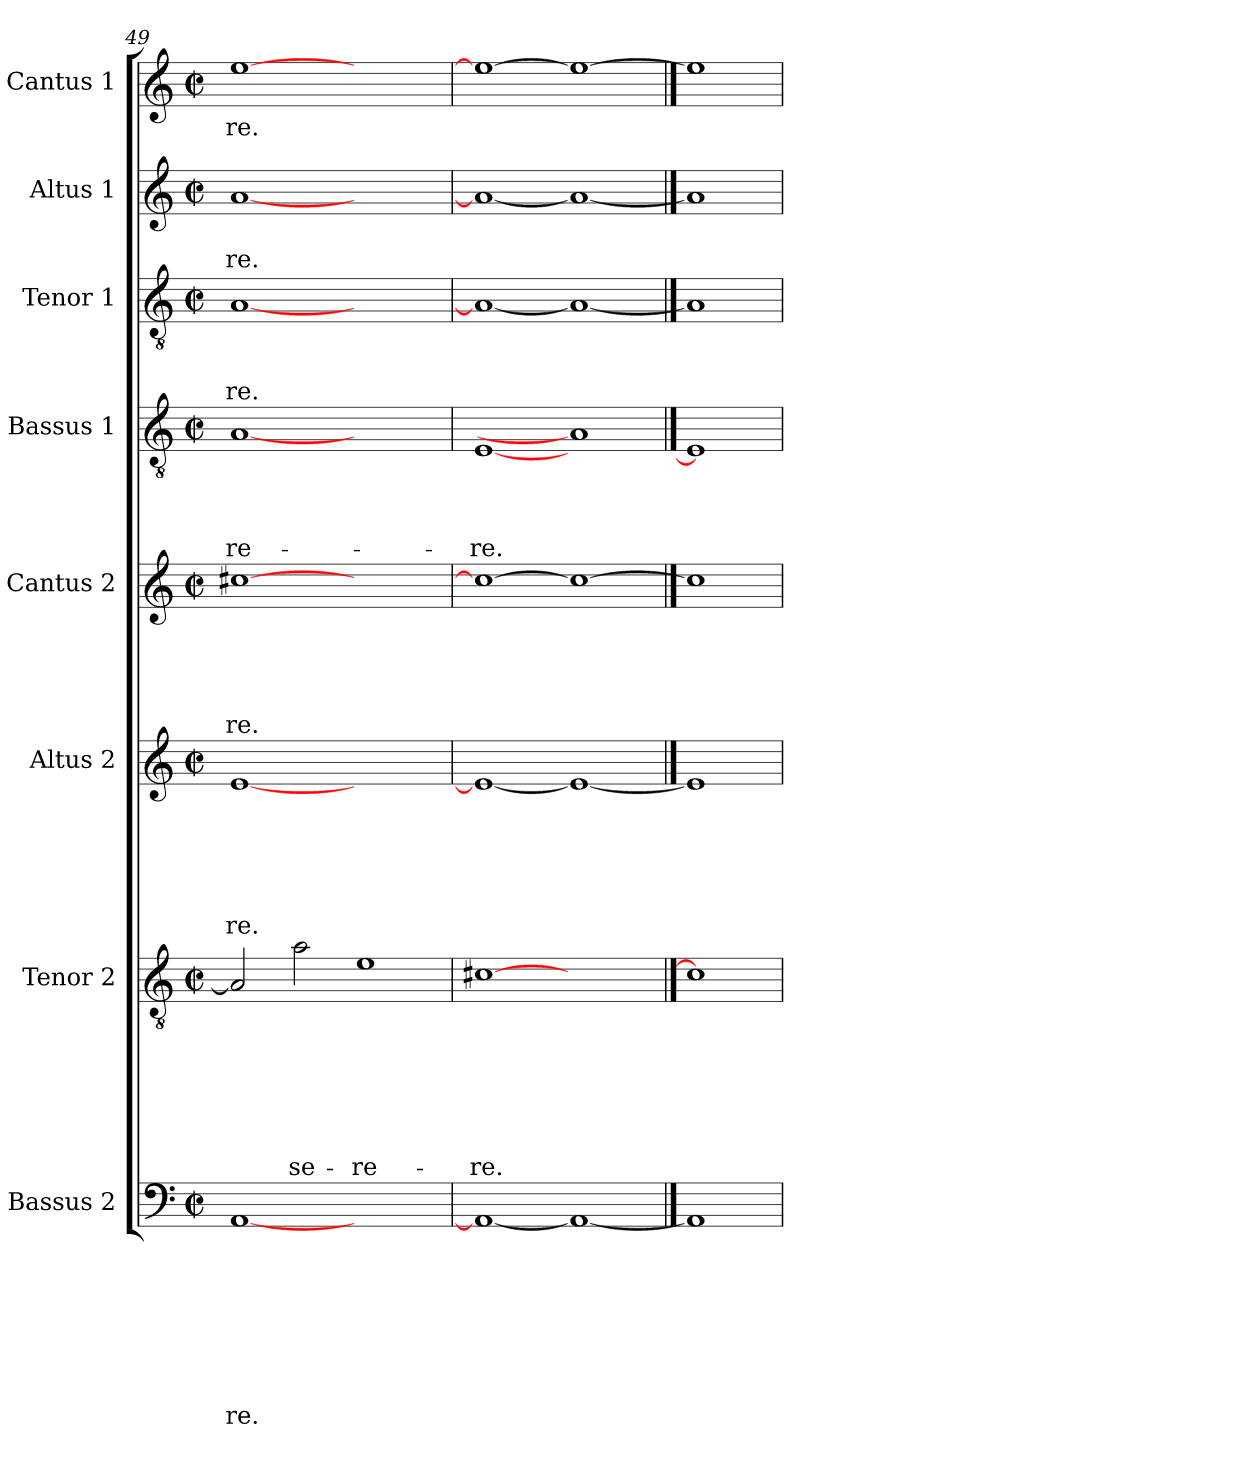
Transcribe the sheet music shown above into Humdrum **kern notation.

**kern	**text	**text	**text	**text	**text	**text	**text	**text	**kern	**text	**text	**text	**text	**text	**text	**text	**kern	**text	**text	**text	**text	**text	**text	**kern	**text	**text	**text	**text	**text	**kern	**text	**text	**text	**text	**kern	**text	**text	**text	**kern	**text	**text	**kern	**text
*part8	*part8	*part8	*part8	*part8	*part8	*part8	*part8	*part8	*part7	*part7	*part7	*part7	*part7	*part7	*part7	*part7	*part6	*part6	*part6	*part6	*part6	*part6	*part6	*part5	*part5	*part5	*part5	*part5	*part5	*part4	*part4	*part4	*part4	*part4	*part3	*part3	*part3	*part3	*part2	*part2	*part2	*part1	*part1
*staff8	*staff8	*staff8	*staff8	*staff8	*staff8	*staff8	*staff8	*staff8	*staff7	*staff7	*staff7	*staff7	*staff7	*staff7	*staff7	*staff7	*staff6	*staff6	*staff6	*staff6	*staff6	*staff6	*staff6	*staff5	*staff5	*staff5	*staff5	*staff5	*staff5	*staff4	*staff4	*staff4	*staff4	*staff4	*staff3	*staff3	*staff3	*staff3	*staff2	*staff2	*staff2	*staff1	*staff1
*I"Bassus 2	*	*	*	*	*	*	*	*	*I"Tenor 2	*	*	*	*	*	*	*	*I"Altus 2	*	*	*	*	*	*	*I"Cantus 2	*	*	*	*	*	*I"Bassus 1	*	*	*	*	*I"Tenor 1	*	*	*	*I"Altus 1	*	*	*I"Cantus 1	*
*clefF4	*	*	*	*	*	*	*	*	*clefGv2	*	*	*	*	*	*	*	*clefG2	*	*	*	*	*	*	*clefG2	*	*	*	*	*	*clefGv2	*	*	*	*	*clefGv2	*	*	*	*clefG2	*	*	*clefG2	*
*k[]	*	*	*	*	*	*	*	*	*k[]	*	*	*	*	*	*	*	*k[]	*	*	*	*	*	*	*k[]	*	*	*	*	*	*k[]	*	*	*	*	*k[]	*	*	*	*k[]	*	*	*k[]	*
*C:	*	*	*	*	*	*	*	*	*C:	*	*	*	*	*	*	*	*C:	*	*	*	*	*	*	*C:	*	*	*	*	*	*C:	*	*	*	*	*C:	*	*	*	*C:	*	*	*C:	*
*M2/2	*	*	*	*	*	*	*	*	*M2/2	*	*	*	*	*	*	*	*M2/2	*	*	*	*	*	*	*M2/2	*	*	*	*	*	*M2/2	*	*	*	*	*M2/2	*	*	*	*M2/2	*	*	*M2/2	*
*met(c|)	*	*	*	*	*	*	*	*	*met(c|)	*	*	*	*	*	*	*	*met(c|)	*	*	*	*	*	*	*met(c|)	*	*	*	*	*	*met(c|)	*	*	*	*	*met(c|)	*	*	*	*met(c|)	*	*	*met(c|)	*
=49	=49	=49	=49	=49	=49	=49	=49	=49	=49	=49	=49	=49	=49	=49	=49	=49	=49	=49	=49	=49	=49	=49	=49	=49	=49	=49	=49	=49	=49	=49	=49	=49	=49	=49	=49	=49	=49	=49	=49	=49	=49	=49	=49
!	!	!	!	!	!	!	!	!LO:LY:b	!	!	!	!	!	!	!	!	!	!	!	!	!	!	!LO:LY:b	!	!	!	!	!	!LO:LY:b	!	!	!	!	!LO:LY:b	!	!	!	!LO:LY:b	!	!	!LO:LY:b	!	!LO:LY:b
[1AA	.	.	.	.	.	.	.	-re.	2A/]	.	.	.	.	.	.	.	[1e	.	.	.	.	.	-re.	[1cc#X	.	.	.	.	-re.	[1A	.	.	.	-re-	[1A	.	.	-re.	[1a	.	-re.	[1ee	-re.
!	!	!	!	!	!	!	!	!	!	!	!	!	!	!	!	!LO:LY:b	!	!	!	!	!	!	!	!	!	!	!	!	!	!	!	!	!	!	!	!	!	!	!	!	!	!	!
.	.	.	.	.	.	.	.	.	2a\	.	.	.	.	.	.	-se-	.	.	.	.	.	.	.	.	.	.	.	.	.	.	.	.	.	.	.	.	.	.	.	.	.	.	.
!	!	!	!	!	!	!	!	!	!	!	!	!	!	!	!	!LO:LY:b	!	!	!	!	!	!	!	!	!	!	!	!	!	!	!	!	!	!	!	!	!	!	!	!	!	!	!
1ryy	.	.	.	.	.	.	.	.	1e	.	.	.	.	.	.	-re-	1ryy	.	.	.	.	.	.	1ryy	.	.	.	.	.	1ryy	.	.	.	.	1ryy	.	.	.	1ryy	.	.	1ryy	.
=50	=50	=50	=50	=50	=50	=50	=50	=50	=50	=50	=50	=50	=50	=50	=50	=50	=50	=50	=50	=50	=50	=50	=50	=50	=50	=50	=50	=50	=50	=50	=50	=50	=50	=50	=50	=50	=50	=50	=50	=50	=50	=50	=50
!	!	!	!	!	!	!	!	!	!	!	!	!	!	!	!	!LO:LY:b	!	!	!	!	!	!	!	!	!	!	!	!	!	!	!	!	!	!LO:LY:b	!	!	!	!	!	!	!	!	!
1AA_	.	.	.	.	.	.	.	.	[1c#X	.	.	.	.	.	.	-re.	1e_	.	.	.	.	.	.	1cc#_	.	.	.	.	.	[1E	.	.	.	-re.	1A_	.	.	.	1a_	.	.	1ee_	.
1AA_	.	.	.	.	.	.	.	.	1ryy	.	.	.	.	.	.	.	1e_	.	.	.	.	.	.	1cc#_	.	.	.	.	.	1A]	.	.	.	.	1A_	.	.	.	1a_	.	.	1ee_	.
==51	==51	==51	==51	==51	==51	==51	==51	==51	==51	==51	==51	==51	==51	==51	==51	==51	==51	==51	==51	==51	==51	==51	==51	==51	==51	==51	==51	==51	==51	==51	==51	==51	==51	==51	==51	==51	==51	==51	==51	==51	==51	==51	==51
1AA]	.	.	.	.	.	.	.	.	1c#]	.	.	.	.	.	.	.	1e]	.	.	.	.	.	.	1cc#]	.	.	.	.	.	1E]	.	.	.	.	1A]	.	.	.	1a]	.	.	1ee]	.
=	=	=	=	=	=	=	=	=	=	=	=	=	=	=	=	=	=	=	=	=	=	=	=	=	=	=	=	=	=	=	=	=	=	=	=	=	=	=	=	=	=	=	=
*-	*-	*-	*-	*-	*-	*-	*-	*-	*-	*-	*-	*-	*-	*-	*-	*-	*-	*-	*-	*-	*-	*-	*-	*-	*-	*-	*-	*-	*-	*-	*-	*-	*-	*-	*-	*-	*-	*-	*-	*-	*-	*-	*-
